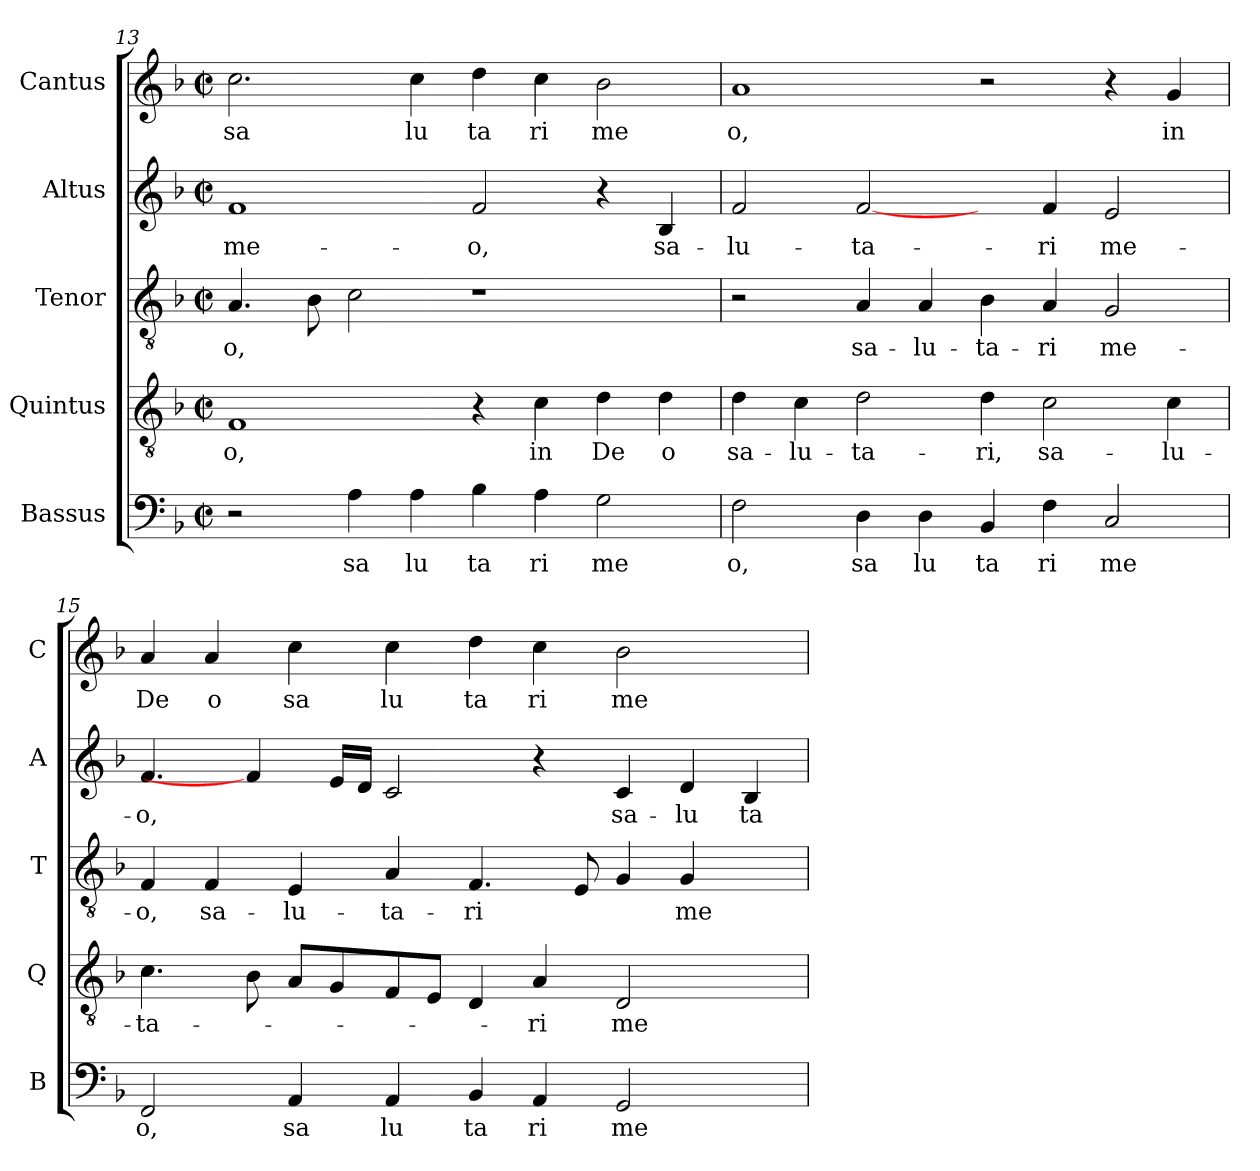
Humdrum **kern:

**kern	**text	**kern	**text	**kern	**text	**kern	**text	**kern	**text
*part5	*part5	*part4	*part4	*part3	*part3	*part2	*part2	*part1	*part1
*staff5	*staff5	*staff4	*staff4	*staff3	*staff3	*staff2	*staff2	*staff1	*staff1
*I"Bassus	*	*I"Quintus	*	*I"Tenor	*	*I"Altus	*	*I"Cantus	*
*I'B	*	*I'Q	*	*I'T	*	*I'A	*	*I'C	*
*clefF4	*	*clefGv2	*	*clefGv2	*	*clefG2	*	*clefG2	*
*k[b-]	*	*k[b-]	*	*k[b-]	*	*k[b-]	*	*k[b-]	*
*F:	*	*F:	*	*F:	*	*F:	*	*F:	*
*M2/2	*	*M2/2	*	*M2/2	*	*M2/2	*	*M2/2	*
*met(c|)	*	*met(c|)	*	*met(c|)	*	*met(c|)	*	*met(c|)	*
=13	=13	=13	=13	=13	=13	=13	=13	=13	=13
!	!	!	!LO:LY:b:cj	!	!LO:LY:b:cj	!	!LO:LY:b:cj	!	!LO:LY:b:cj
2r	.	1F	-o,	4.A/	-o,	1f	me-	2.cc\	sa
.	.	.	.	8B-\	.	.	.	.	.
!	!LO:LY:b:cj	!	!	!	!	!	!	!	!
4A\	sa	.	.	2c\	.	.	.	.	.
!	!LO:LY:b:cj	!	!	!	!	!	!	!	!LO:LY:b:cj
4A\	lu	.	.	.	.	.	.	4cc\	lu
!	!LO:LY:b:cj	!	!	!	!	!	!LO:LY:b:cj	!	!LO:LY:b:cj
4B-\	ta	4r	.	1r	.	2f/	-o,	4dd\	ta
!	!LO:LY:b:cj	!	!LO:LY:b:cj	!	!	!	!	!	!LO:LY:b:cj
4A\	ri	4c\	in	.	.	.	.	4cc\	ri
!	!LO:LY:b:cj	!	!LO:LY:b:cj	!	!	!	!	!	!LO:LY:b:cj
2G\	me	4d\	De	.	.	4r	.	2b-\	me
!	!	!	!LO:LY:b:cj	!	!	!	!LO:LY:b:cj	!	!
.	.	4d\	o	.	.	4B-/	sa-	.	.
=14	=14	=14	=14	=14	=14	=14	=14	=14	=14
!	!LO:LY:b:cj	!	!LO:LY:b:cj	!	!	!	!LO:LY:b:cj	!	!LO:LY:b:cj
2F\	o,	4d\	sa-	2r	.	2f/	-lu-	1a	o,
!	!	!	!LO:LY:b:cj	!	!	!	!	!	!
.	.	4c\	-lu-	.	.	.	.	.	.
!	!LO:LY:b:cj	!	!LO:LY:b:cj	!	!LO:LY:b:cj	!	!LO:LY:b:cj	!	!
4D\	sa	2d\	-ta-	4A/	sa-	[2f/	-ta-	.	.
!	!LO:LY:b:cj	!	!	!	!LO:LY:b:cj	!	!	!	!
4D\	lu	.	.	4A/	-lu-	.	.	.	.
!	!LO:LY:b:cj	!	!LO:LY:b:cj	!	!LO:LY:b:cj	!	!	!	!
4BB-/	ta	4d\	-ri,	4B-\	-ta-	4ryy	.	2r	.
!	!LO:LY:b:cj	!	!LO:LY:b:cj	!	!LO:LY:b:cj	!	!LO:LY:b:cj	!	!
4F\	ri	2c\	sa-	4A/	-ri	4f/	-ri	.	.
!	!LO:LY:b:cj	!	!	!	!LO:LY:b:cj	!	!LO:LY:b:cj	!	!
2C/	me	.	.	2G/	me-	2e/	me-	4r	.
!	!	!	!LO:LY:b:cj	!	!	!	!	!	!LO:LY:b:cj
.	.	4c\	-lu-	.	.	.	.	4g/	in
=15	=15	=15	=15	=15	=15	=15	=15	=15	=15
!	!LO:LY:b:cj	!	!LO:LY:b:cj	!	!LO:LY:b:cj	!	!LO:LY:b:cj	!	!LO:LY:b:cj
2FF/	o,	4.c\	-ta-	4F/	-o,	4.f/	-o,	4a/	De
!	!	!	!	!	!LO:LY:b:cj	!	!	!	!LO:LY:b:cj
.	.	.	.	4F/	sa-	.	.	4a/	o
.	.	8B-\	.	.	.	4f/]	.	.	.
!	!LO:LY:b:cj	!	!	!	!LO:LY:b:cj	!	!	!	!LO:LY:b:cj
4AA/	sa	8A/L	.	4E/	-lu-	.	.	4cc\	sa
.	.	8G/	.	.	.	16e/L	.	.	.
.	.	.	.	.	.	16d/J	.	.	.
!	!LO:LY:b:cj	!	!	!	!LO:LY:b:cj	!	!	!	!LO:LY:b:cj
4AA/	lu	8F/	.	4A/	-ta-	2c/	.	4cc\	lu
.	.	8E/J	.	.	.	.	.	.	.
!	!LO:LY:b:cj	!	!	!	!LO:LY:b:cj	!	!	!	!LO:LY:b:cj
4BB-/	ta	4D/	.	4.F/	-ri	.	.	4dd\	ta
!	!LO:LY:b:cj	!	!LO:LY:b:cj	!	!	!	!	!	!LO:LY:b:cj
4AA/	ri	4A/	-ri	.	.	4r	.	4cc\	ri
.	.	.	.	8E/	.	.	.	.	.
!	!LO:LY:b:cj	!	!LO:LY:b:cj	!	!	!	!LO:LY:b:cj	!	!LO:LY:b:cj
2GG/	me	2D/	me-	4G/	.	4c/	sa-	2b-\	me
!	!	!	!	!	!LO:LY:b:cj	!	!LO:LY:b:cj	!	!
.	.	.	.	4G/	me-	4d/	-lu	.	.
!	!	!	!	!	!	!	!LO:LY:b:cj	!	!
4ryy	.	4ryy	.	4ryy	.	4B-/	ta-	4ryy	.
=	=	=	=	=	=	=	=	=	=
*-	*-	*-	*-	*-	*-	*-	*-	*-	*-
